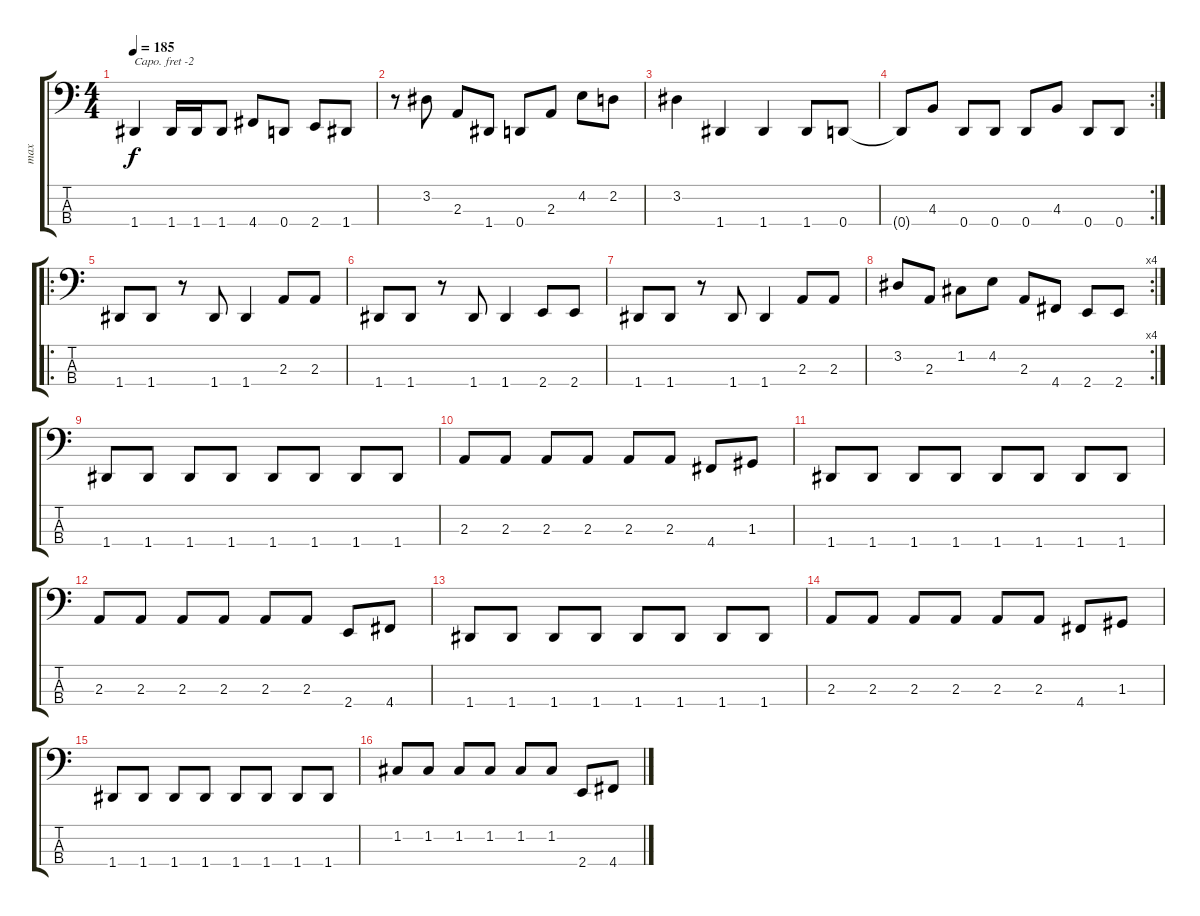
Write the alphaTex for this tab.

\track ("max" "max") {instrument electricbasspick}
\staff {score tabs}
\capo -2
\tuning (G2 D2 A1 E1) {hide}
\ts (4 4)
\tempo 185
\clef f4
\ks c
1.4.4{dy f} 1.4.16 1.4.16 1.4.8 4.4.8 0.4.8 2.4.8 1.4.8 |
r.8 3.2.8 2.3.8 1.4.8 0.4.8 2.3.8 4.2.8 2.2.8 |
3.2.4 1.4.4 1.4.4 1.4.8 0.4.8 |
\rc 2
0.4{t}.8 4.3.8 0.4.8 0.4.8 0.4.8 4.3.8 0.4.8 0.4.8 |
\ro
1.4.8 1.4.8 r.8 1.4.8 1.4.4 2.3.8 2.3.8 |
1.4.8 1.4.8 r.8 1.4.8 1.4.4 2.4.8 2.4.8 |
1.4.8 1.4.8 r.8 1.4.8 1.4.4 2.3.8 2.3.8 |
\rc 4
3.2.8 2.3.8 1.2.8 4.2.8 2.3.8 4.4.8 2.4.8 2.4.8 |
1.4.8 1.4.8 1.4.8 1.4.8 1.4.8 1.4.8 1.4.8 1.4.8 |
2.3.8 2.3.8 2.3.8 2.3.8 2.3.8 2.3.8 4.4.8 1.3.8 |
1.4.8 1.4.8 1.4.8 1.4.8 1.4.8 1.4.8 1.4.8 1.4.8 |
2.3.8 2.3.8 2.3.8 2.3.8 2.3.8 2.3.8 2.4.8 4.4.8 |
1.4.8 1.4.8 1.4.8 1.4.8 1.4.8 1.4.8 1.4.8 1.4.8 |
2.3.8 2.3.8 2.3.8 2.3.8 2.3.8 2.3.8 4.4.8 1.3.8 |
1.4.8 1.4.8 1.4.8 1.4.8 1.4.8 1.4.8 1.4.8 1.4.8 |
1.2.8 1.2.8 1.2.8 1.2.8 1.2.8 1.2.8 2.4.8 4.4.8
